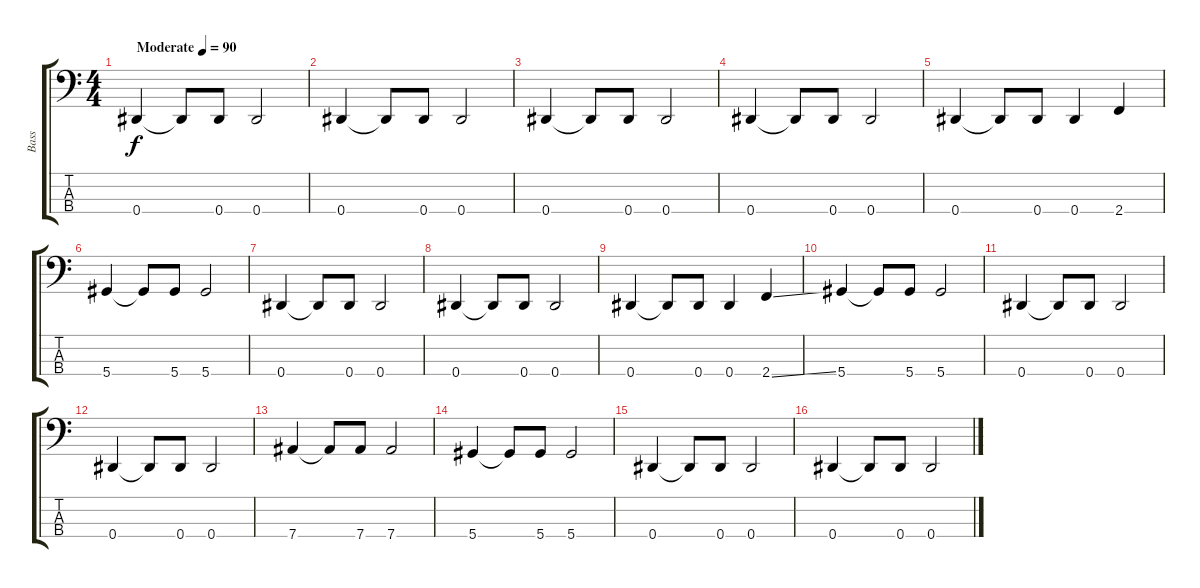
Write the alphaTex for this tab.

\track ("Bass" "Bass") {instrument electricbassfinger}
\staff {score tabs}
\tuning (Gb2 Db2 Ab1 Eb1) {hide}
\ts (4 4)
\tempo (90 "Moderate")
\clef f4
\ks c
0.4.4{dy f instrument electricbassfinger} 0.4{t}.8 0.4.8 0.4.2 |
0.4.4 0.4{t}.8 0.4.8 0.4.2 |
0.4.4 0.4{t}.8 0.4.8 0.4.2 |
0.4.4 0.4{t}.8 0.4.8 0.4.2 |
0.4.4 0.4{t}.8 0.4.8 0.4.4 2.4.4 |
5.4.4 5.4{t}.8 5.4.8 5.4.2 |
0.4.4 0.4{t}.8 0.4.8 0.4.2 |
0.4.4 0.4{t}.8 0.4.8 0.4.2 |
0.4.4 0.4{t}.8 0.4.8 0.4.4 2.4{ss}.4 |
5.4.4 5.4{t}.8 5.4.8 5.4.2 |
0.4.4 0.4{t}.8 0.4.8 0.4.2 |
0.4.4 0.4{t}.8 0.4.8 0.4.2 |
7.4.4 7.4{t}.8 7.4.8 7.4.2 |
5.4.4 5.4{t}.8 5.4.8 5.4.2 |
0.4.4 0.4{t}.8 0.4.8 0.4.2 |
0.4.4 0.4{t}.8 0.4.8 0.4.2
